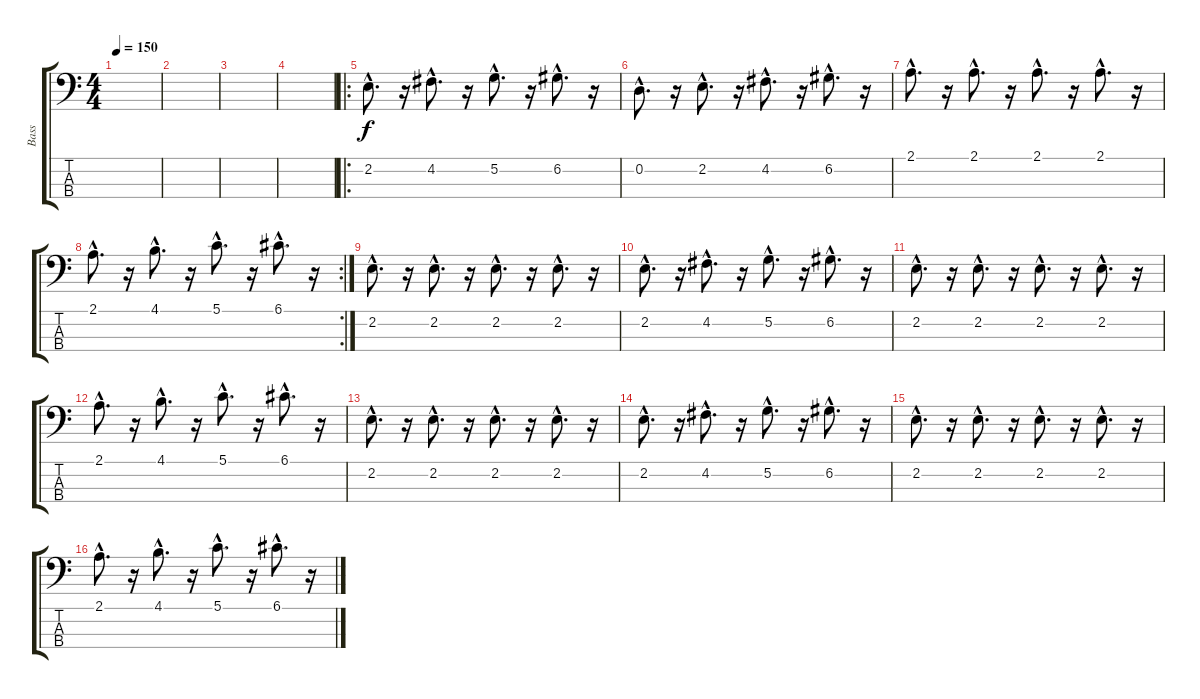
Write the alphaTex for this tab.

\track ("Bass" "Bass") {instrument electricbassfinger}
\staff {score tabs}
\tuning (G2 D2 A1 E1) {hide}
\ts (4 4)
\tempo 150
\clef f4
\ks c
|
|
|
|
\ro
2.2{hac}.8{d} r.16 4.2{hac}.8{d} r.16 5.2{hac}.8{d} r.16 6.2{hac}.8{d} r.16 |
0.2{hac}.8{d} r.16 2.2{hac}.8{d} r.16 4.2{hac}.8{d} r.16 6.2{hac}.8{d} r.16 |
2.1{hac}.8{d} r.16 2.1{hac}.8{d} r.16 2.1{hac}.8{d} r.16 2.1{hac}.8{d} r.16 |
\rc 2
2.1{hac}.8{d} r.16 4.1{hac}.8{d} r.16 5.1{hac}.8{d} r.16 6.1{hac}.8{d} r.16 |
\section ("" " ")
2.2{hac}.8{d} r.16 2.2{hac}.8{d} r.16 2.2{hac}.8{d} r.16 2.2{hac}.8{d} r.16 |
2.2{hac}.8{d} r.16 4.2{hac}.8{d} r.16 5.2{hac}.8{d} r.16 6.2{hac}.8{d} r.16 |
2.2{hac}.8{d} r.16 2.2{hac}.8{d} r.16 2.2{hac}.8{d} r.16 2.2{hac}.8{d} r.16 |
2.1{hac}.8{d} r.16 4.1{hac}.8{d} r.16 5.1{hac}.8{d} r.16 6.1{hac}.8{d} r.16 |
2.2{hac}.8{d} r.16 2.2{hac}.8{d} r.16 2.2{hac}.8{d} r.16 2.2{hac}.8{d} r.16 |
2.2{hac}.8{d} r.16 4.2{hac}.8{d} r.16 5.2{hac}.8{d} r.16 6.2{hac}.8{d} r.16 |
2.2{hac}.8{d} r.16 2.2{hac}.8{d} r.16 2.2{hac}.8{d} r.16 2.2{hac}.8{d} r.16 |
2.1{hac}.8{d} r.16 4.1{hac}.8{d} r.16 5.1{hac}.8{d} r.16 6.1{hac}.8{d} r.16
